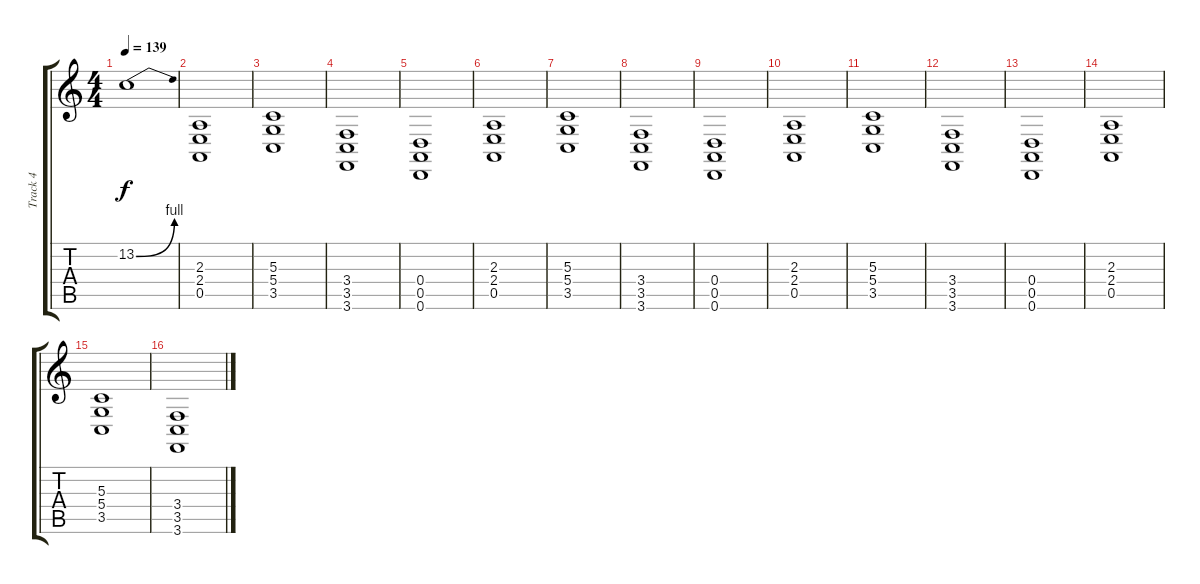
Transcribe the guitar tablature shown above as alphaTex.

\track ("Track 4" "Track 4") {instrument stringensemble1}
\staff {score tabs}
\tuning (E4 B3 G3 D3 A2 D2) {hide}
\ts (4 4)
\tempo 139
\clef g2
\ks c
13.2{be (bend 0 0 60 4) t}.1{dy f} |
(2.3 2.4 0.5).1 |
(5.3 5.4 3.5).1 |
(3.4 3.5 3.6).1 |
(0.4 0.5 0.6).1 |
(2.3 2.4 0.5).1 |
(5.3 5.4 3.5).1 |
(3.4 3.5 3.6).1 |
(0.4 0.5 0.6).1 |
(2.3 2.4 0.5).1 |
(5.3 5.4 3.5).1 |
(3.4 3.5 3.6).1 |
(0.4 0.5 0.6).1 |
(2.3 2.4 0.5).1 |
(5.3 5.4 3.5).1 |
(3.4 3.5 3.6).1
